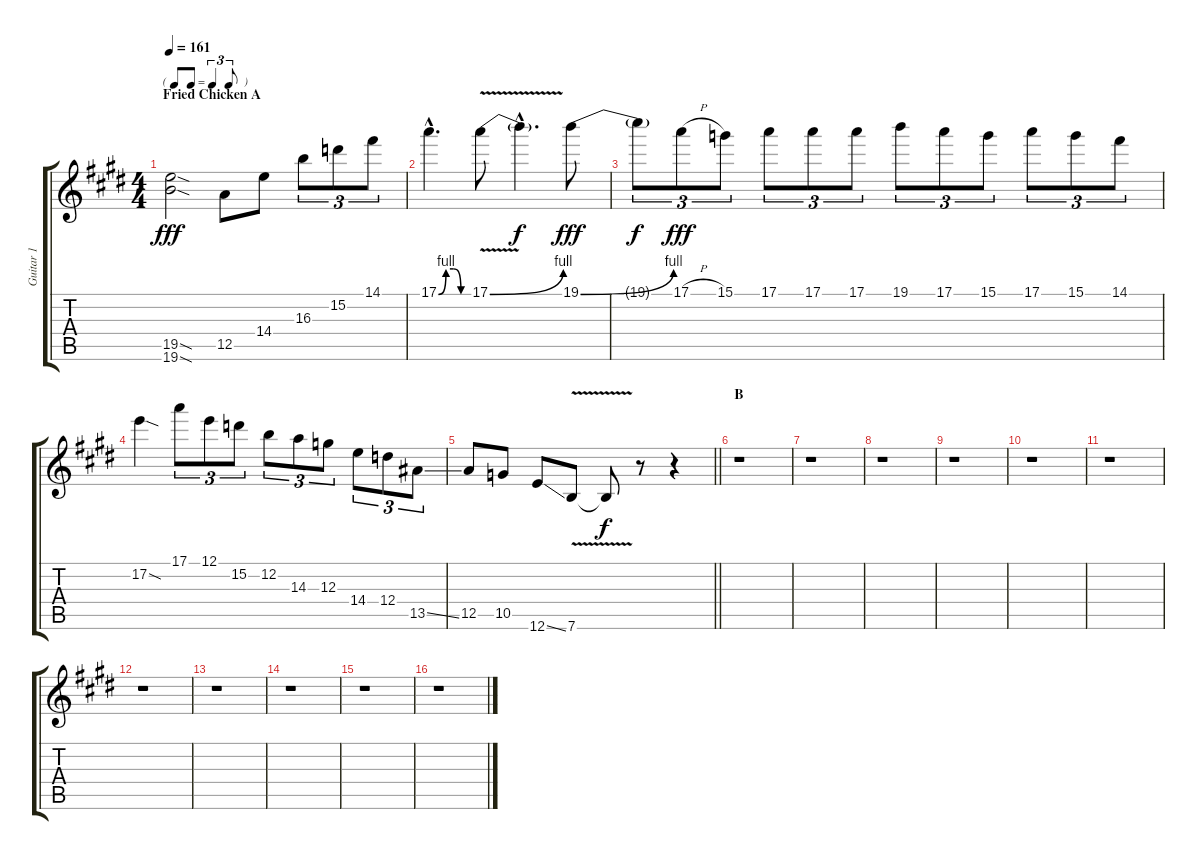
\track ("Guitar 1" "Guitar 1") {instrument distortionguitar}
\staff {score tabs}
\tuning (E4 B3 G3 D3 A2 E2) {hide}
\ts (4 4)
\tf triplet8th
\section ("" "Fried Chicken A")
\tempo 161
\clef g2
\ks e
(19.5{sod} 19.6{sod}).2{dy fff instrument distortionguitar} 12.5.8 14.4.8 16.3.8{tu (3 2)} 15.2.8{tu (3 2)} 14.1.8{tu (3 2)} |
17.1{be (custom 0 0 15 4 30 4 45 0 60 0) hac}.4{d} 17.1{be (bend 0 0 60 4) v}.8 17.1{hac t}.4{d dy f} 19.1{be (bend 0 0 60 4)}.8{dy fff} |
19.1{t}.8{tu (3 2) dy f} 17.1{h}.8{tu (3 2) dy fff} 15.1.8{tu (3 2)} 17.1.8{tu (3 2)} 17.1.8{tu (3 2)} 17.1.8{tu (3 2)} 19.1.8{tu (3 2)} 17.1.8{tu (3 2)} 15.1.8{tu (3 2)} 17.1.8{tu (3 2)} 15.1.8{tu (3 2)} 14.1.8{tu (3 2)} |
17.2{sod}.4 17.1.8{tu (3 2)} 12.1.8{tu (3 2)} 15.2.8{tu (3 2)} 12.2.8{tu (3 2)} 14.3.8{tu (3 2)} 12.3.8{tu (3 2)} 14.4.8{tu (3 2)} 12.4.8{tu (3 2)} 13.5{ss}.8{tu (3 2)} |
\barLineRight lightlight
12.5.8 10.5.8 12.6{ss}.8 7.6{v}.8 7.6{t}.8{dy f} r.8 r.4 |
\section ("" "B")
r.1 |
r.1 |
r.1 |
r.1 |
r.1 |
r.1 |
r.1 |
r.1 |
r.1 |
r.1 |
r.1
